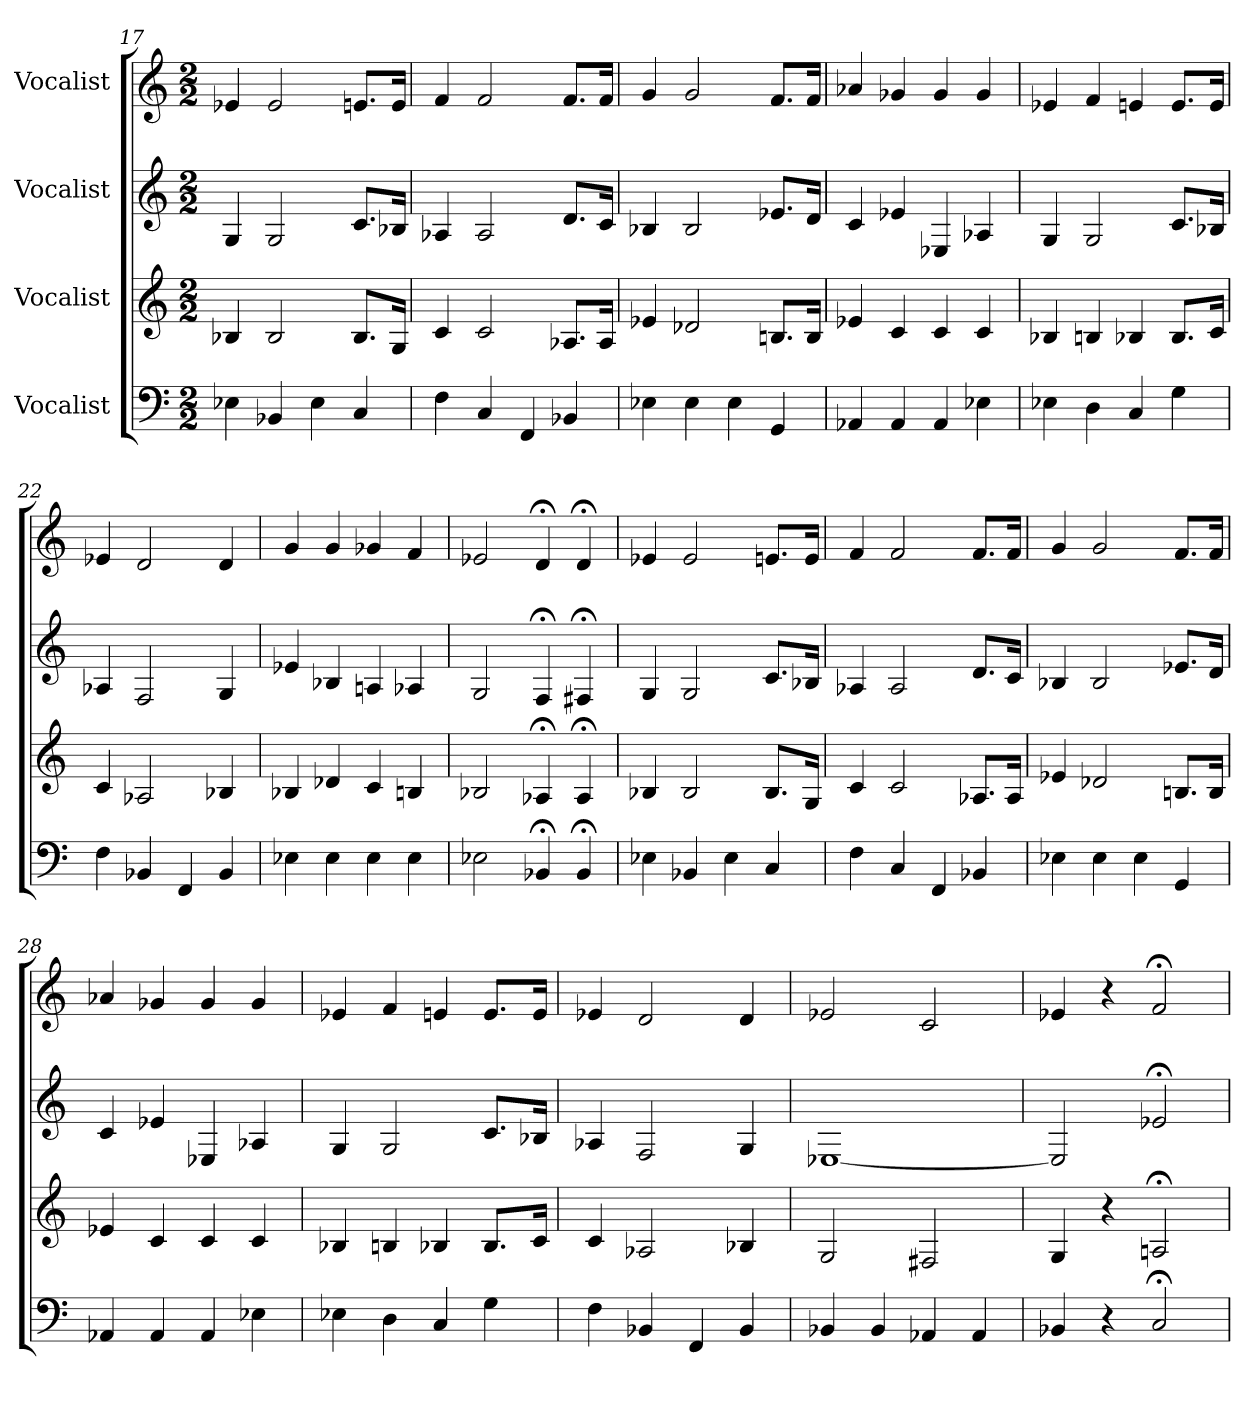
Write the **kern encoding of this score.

**kern	**kern	**kern	**kern
*part4	*part3	*part2	*part1
*staff4	*staff3	*staff2	*staff1
*I"Vocalist	*I"Vocalist	*I"Vocalist	*I"Vocalist
*M2/2	*M2/2	*M2/2	*M2/2
=17	=17	=17	=17
4E-X	4B-X	4G	4e-X
4BB-X	2B-	2G	2e-
4E-	.	.	.
4C	8.B-L	8.cL	8.enL
.	16GJk	16B-XJk	16eJk
=18	=18	=18	=18
4F	4c	4A-X	4f
4C	2c	2A-	2f
4FF	.	.	.
4BB-X	8.A-XL	8.dL	8.fL
.	16A-Jk	16cJk	16fJk
=19	=19	=19	=19
4E-X	4e-X	4B-X	4g
4E-	2d-X	2B-	2g
4E-	.	.	.
4GG	8.BnL	8.e-XL	8.fL
.	16BJk	16dJk	16fJk
=20	=20	=20	=20
4AA-X	4e-X	4c	4a-X
4AA-	4c	4e-X	4g-X
4AA-	4c	4E-X	4g-
4E-X	4c	4A-X	4g-
=21	=21	=21	=21
4E-X	4B-X	4G	4e-X
4D	4Bn	2G	4f
4C	4B-X	.	4en
4G	8.B-L	8.cL	8.eL
.	16cJk	16B-XJk	16eJk
=22	=22	=22	=22
4F	4c	4A-X	4e-X
4BB-X	2A-X	2F	2d
4FF	.	.	.
4BB-	4B-X	4G	4d
=23	=23	=23	=23
4E-X	4B-X	4e-X	4g
4E-	4d-X	4B-X	4g
4E-	4c	4An	4g-X
4E-	4Bn	4A-X	4f
=24	=24	=24	=24
2E-X	2B-X	2G	2e-X
4BB-X;<	4A-X;<	4F;<	4d;<
4BB-;<	4A-;<	4F#X;<	4d;<
=25	=25	=25	=25
4E-X	4B-X	4G	4e-X
4BB-X	2B-	2G	2e-
4E-	.	.	.
4C	8.B-L	8.cL	8.enL
.	16GJk	16B-XJk	16eJk
=26	=26	=26	=26
4F	4c	4A-X	4f
4C	2c	2A-	2f
4FF	.	.	.
4BB-X	8.A-XL	8.dL	8.fL
.	16A-Jk	16cJk	16fJk
=27	=27	=27	=27
4E-X	4e-X	4B-X	4g
4E-	2d-X	2B-	2g
4E-	.	.	.
4GG	8.BnL	8.e-XL	8.fL
.	16BJk	16dJk	16fJk
=28	=28	=28	=28
4AA-X	4e-X	4c	4a-X
4AA-	4c	4e-X	4g-X
4AA-	4c	4E-X	4g-
4E-X	4c	4A-X	4g-
=29	=29	=29	=29
4E-X	4B-X	4G	4e-X
4D	4Bn	2G	4f
4C	4B-X	.	4en
4G	8.B-L	8.cL	8.eL
.	16cJk	16B-XJk	16eJk
=30	=30	=30	=30
4F	4c	4A-X	4e-X
4BB-X	2A-X	2F	2d
4FF	.	.	.
4BB-	4B-X	4G	4d
=31	=31	=31	=31
4BB-X	2G	[1E-X	2e-X
4BB-	.	.	.
4AA-X	2F#X	.	2c
4AA-	.	.	.
=32	=32	=32	=32
4BB-X	4G	2E-]	4e-X
4r	4r	.	4r
2C;<	2An;<	2e-X;<	2f;<
=	=	=	=
*-	*-	*-	*-
